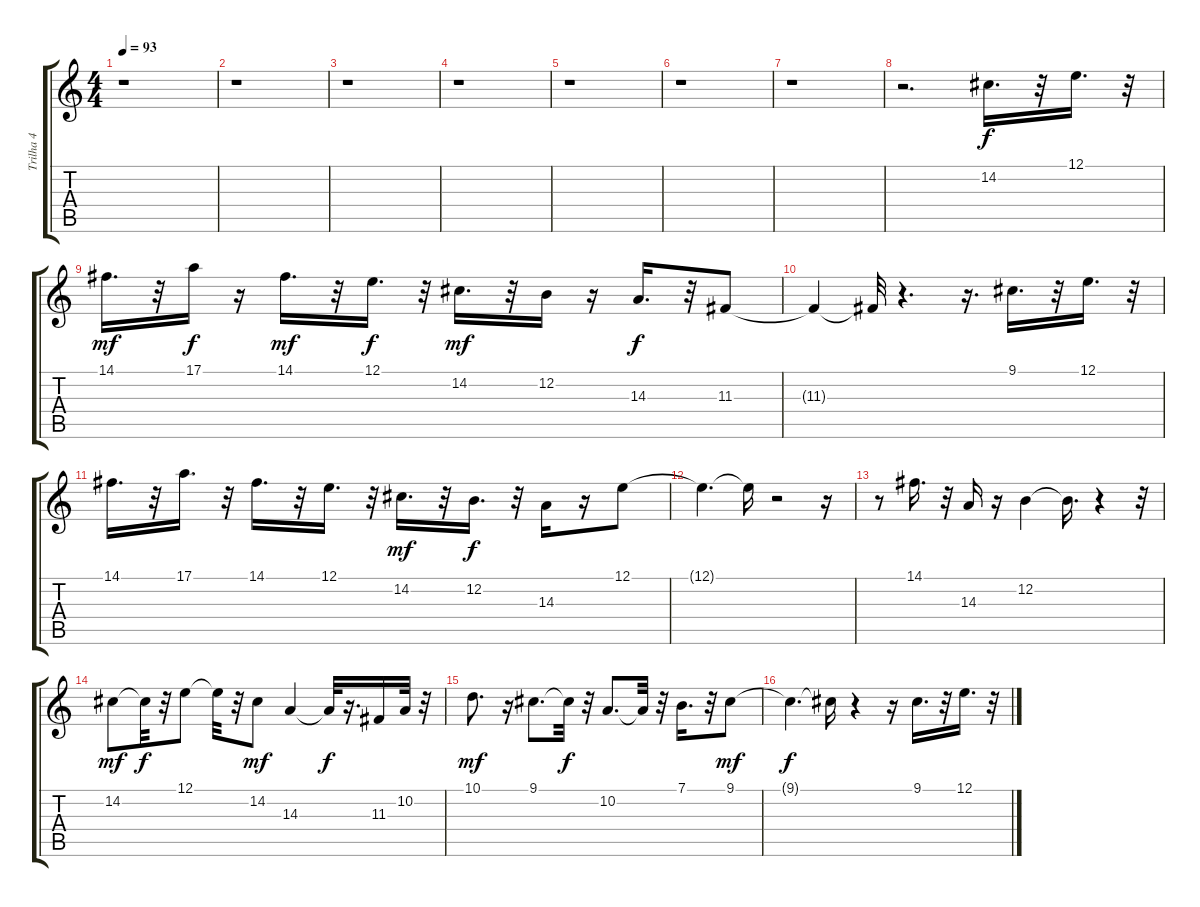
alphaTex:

\track ("Trilha 4" "Trilha 4") {instrument altosax}
\staff {score tabs}
\tuning (E4 B3 G3 D3 A2 E2) {hide}
\ts (4 4)
\tempo 93
\clef g2
\ks c
r.1{dy f instrument altosax} |
r.1 |
r.1 |
r.1 |
r.1 |
r.1 |
r.1 |
r.2{d} 14.2.16{d} r.32 12.1.16{d} r.32 |
14.1.16{d dy mf} r.32 17.1.16{dy f} r.16 14.1.16{d dy mf} r.32 12.1.16{d dy f} r.32 14.2.16{d dy mf} r.32 12.2.16 r.16 14.3.16{d dy f} r.32 11.3.8 |
11.3{t}.4 11.3{t}.32 r.4{d} r.16{d} 9.1.16{d} r.32 12.1.16{d} r.32 |
14.1.16{d} r.32 17.1.16{d} r.32 14.1.16{d} r.32 12.1.16{d} r.32 14.2.16{d dy mf} r.32 12.2.16{d dy f} r.32 14.3.16 r.16 12.1.8 |
12.1{t}.4{d} 12.1{t}.16 r.2 r.16 |
r.8 14.1.16{d} r.32 14.3.16 r.16 12.2.4 12.2{t}.16{d} r.4 r.32 |
14.2.8{dy mf} 14.2{t}.32{dy f} r.32 12.1.8 12.1{t}.32 r.32 14.2.8{dy mf} 14.3.4 14.3{t}.32{dy f} r.16{d} 11.3.16 10.2.32 r.32 |
10.1.8{d dy mf} r.16 9.1.8{d} 9.1{t}.32{dy f} r.32 10.2.8{d} 10.2{t}.32 r.32 7.1.16{d} r.32 9.1.8{dy mf} |
9.1{t}.4{d dy f} 9.1{t}.16 r.4 r.16 9.1.16{d} r.32 12.1.16{d} r.32
